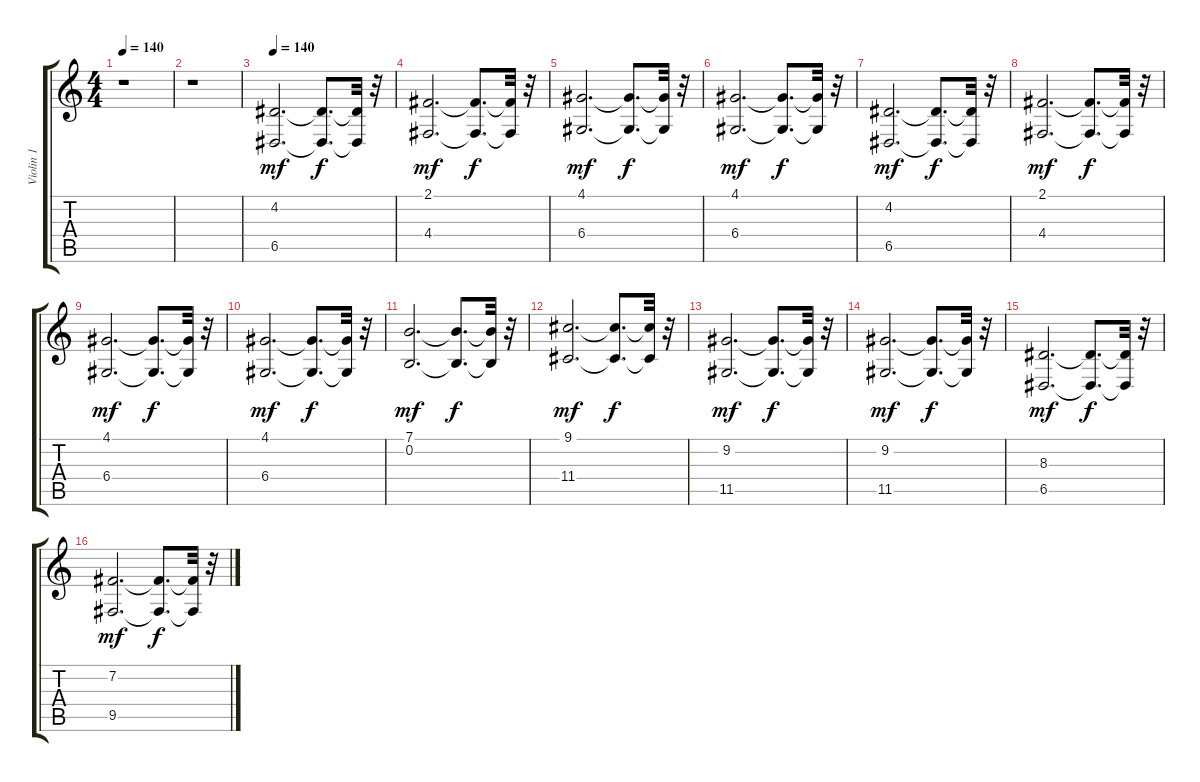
\track ("Violin 1" "Violin 1") {instrument tremolostrings}
\staff {score tabs}
\tuning (E4 B3 G3 D3 A2 E2) {hide}
\ts (4 4)
\tempo 140
\clef g2
\ks c
r.1{dy f} |
r.1 |
\tempo 140
(4.2 6.5).2{d dy mf volume 15} (4.2{t} 6.5{t}).8{d dy f} (4.2{t} 6.5{t}).32 r.32 |
(2.1 4.4).2{d dy mf volume 15} (2.1{t} 4.4{t}).8{d dy f} (2.1{t} 4.4{t}).32 r.32 |
(4.1 6.4).2{d dy mf volume 15} (4.1{t} 6.4{t}).8{d dy f} (4.1{t} 6.4{t}).32 r.32 |
(4.1 6.4).2{d dy mf volume 15} (4.1{t} 6.4{t}).8{d dy f} (4.1{t} 6.4{t}).32 r.32 |
(4.2 6.5).2{d dy mf volume 15} (4.2{t} 6.5{t}).8{d dy f} (4.2{t} 6.5{t}).32 r.32 |
(2.1 4.4).2{d dy mf volume 15} (2.1{t} 4.4{t}).8{d dy f} (2.1{t} 4.4{t}).32 r.32 |
(4.1 6.4).2{d dy mf volume 15} (4.1{t} 6.4{t}).8{d dy f} (4.1{t} 6.4{t}).32 r.32 |
(4.1 6.4).2{d dy mf volume 15} (4.1{t} 6.4{t}).8{d dy f} (4.1{t} 6.4{t}).32 r.32 |
(7.1 0.2).2{d dy mf volume 15} (7.1{t} 0.2{t}).8{d dy f} (7.1{t} 0.2{t}).32 r.32 |
(9.1 11.4).2{d dy mf volume 15} (9.1{t} 11.4{t}).8{d dy f} (9.1{t} 11.4{t}).32 r.32 |
(9.2 11.5).2{d dy mf volume 15} (9.2{t} 11.5{t}).8{d dy f} (9.2{t} 11.5{t}).32 r.32 |
(9.2 11.5).2{d dy mf volume 15} (9.2{t} 11.5{t}).8{d dy f} (9.2{t} 11.5{t}).32 r.32 |
(8.3 6.5).2{d dy mf volume 15} (8.3{t} 6.5{t}).8{d dy f} (8.3{t} 6.5{t}).32 r.32 |
(7.2 9.5).2{d dy mf volume 15} (7.2{t} 9.5{t}).8{d dy f} (7.2{t} 9.5{t}).32 r.32
